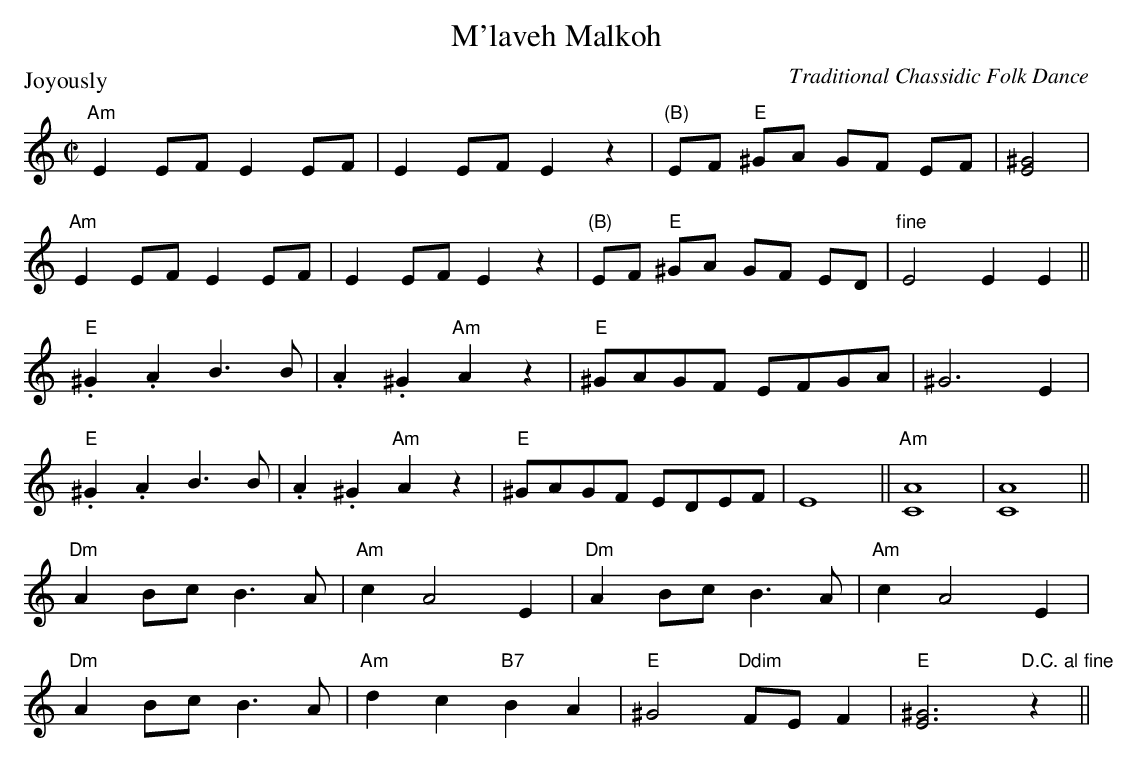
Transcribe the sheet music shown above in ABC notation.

X:1
T:M'laveh Malkoh
O:Traditional Chassidic Folk Dance
M:C|
L:1/8
P:Joyously
K:Am
"Am"E2EF E2EF | E2EF E2z2 | "(B)"EF "E"^GA GF EF | [E4^G4] |
"Am"E2EF E2EF | E2EF E2z2 | "(B)"EF "E"^GA GF ED | "fine"E4 E2 E2 ||
"E".^G2 .A2 B3B | .A2 .^G2 "Am"A2 z2 | "E"^GAGF EFGA | ^G6 E2 |
"E".^G2 .A2 B3B | .A2 .^G2 "Am"A2 z2 | "E"^GAGF EDEF | E8 ||\
 "Am"[C8A8] | [C8A8] ||
"Dm"A2Bc B3A | "Am"c2A4E2 | "Dm"A2Bc B3A | "Am"c2A4E2 |
"Dm"A2Bc B3A | "Am"d2c2 "B7"B2A2 | "E"^G4 "Ddim"FEF2 | "E"[E6^G6] \
"D.C. al fine"z2 ||
